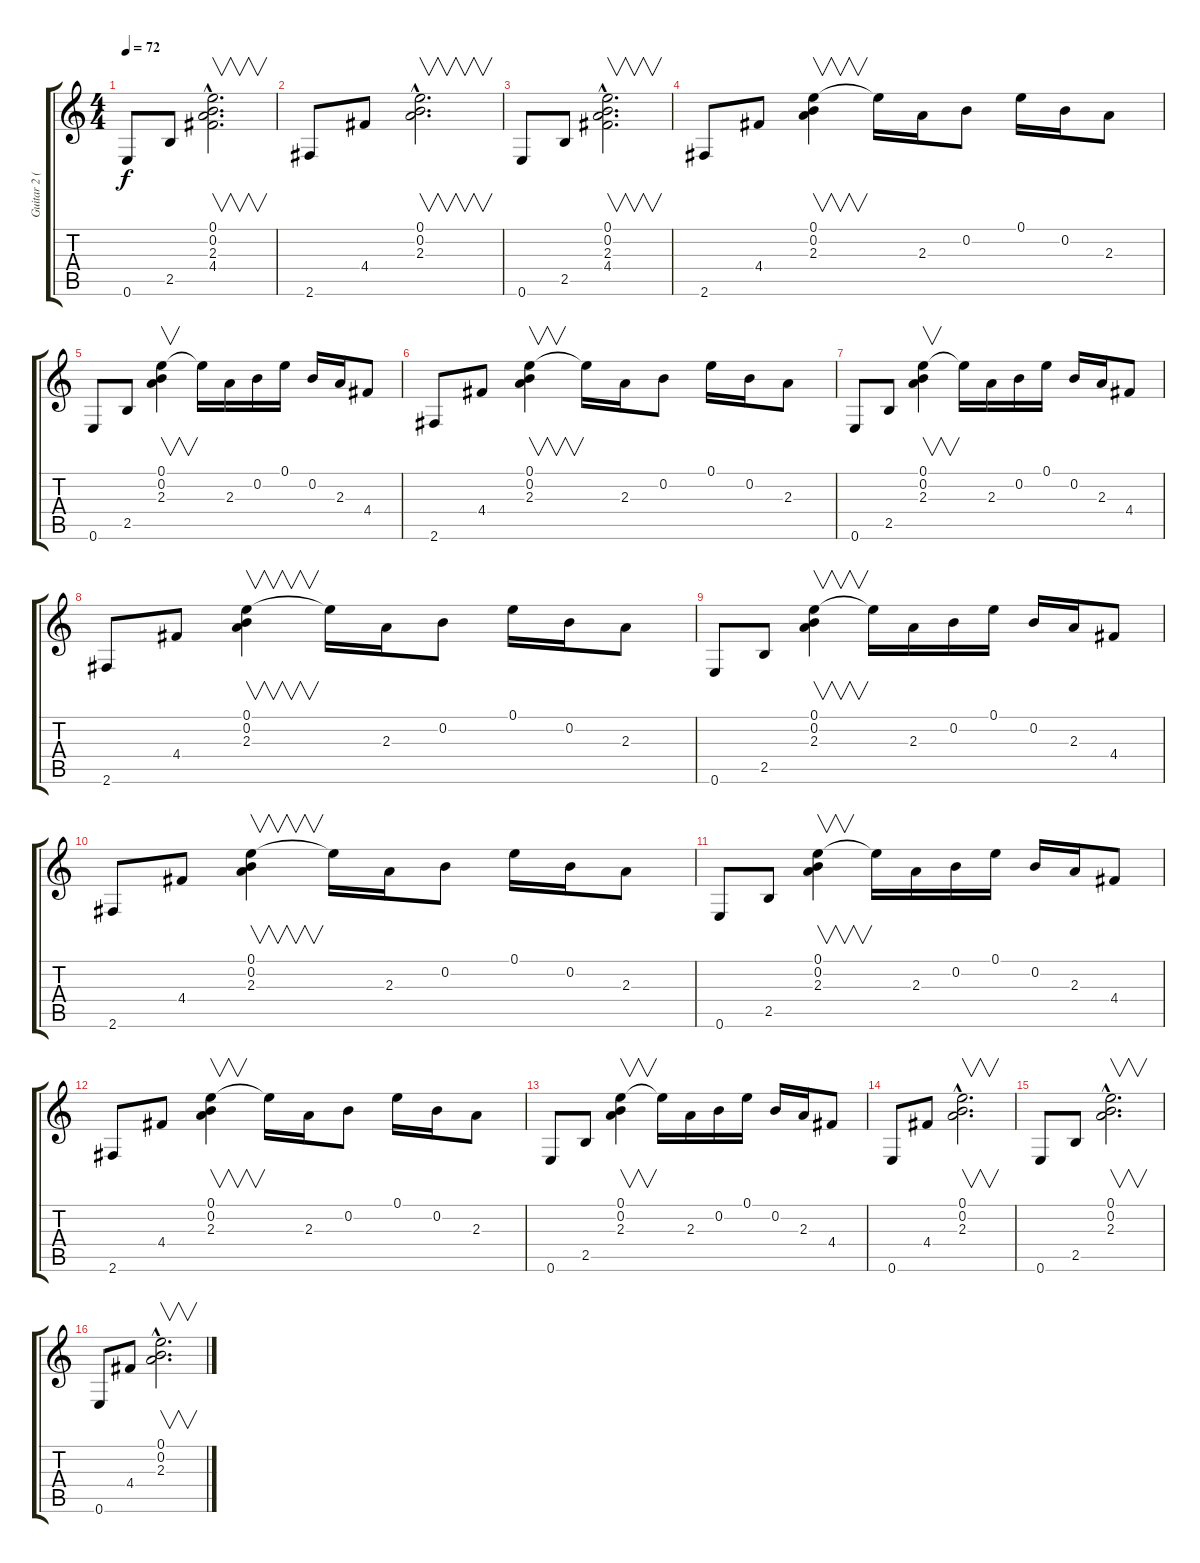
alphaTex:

\track ("Guitar 2 (Rhythm)" "Guitar 2 (") {instrument distortionguitar}
\staff {score tabs}
\tuning (E4 B3 G3 D3 A2 E2) {hide}
\ts (4 4)
\tempo 72
\clef g2
\ks c
0.6.8{dy f} 2.5.8 (0.1{hac} 0.2{hac} 2.3{hac} 4.4{hac}).2{v d} |
2.6.8 4.4.8 (0.1{hac} 0.2{hac} 2.3{hac}).2{v d} |
0.6.8 2.5.8 (0.1{hac} 0.2{hac} 2.3{hac} 4.4{hac}).2{v d} |
2.6.8 4.4.8 (0.1 0.2 2.3).4{v} 0.1{t}.16 2.3.16 0.2.8 0.1.16 0.2.16 2.3.8 |
0.6.8 2.5.8 (0.1 0.2 2.3).4{v} 0.1{t}.16 2.3.16 0.2.16 0.1.16 0.2.16 2.3.16 4.4.8 |
2.6.8 4.4.8 (0.1 0.2 2.3).4{v} 0.1{t}.16 2.3.16 0.2.8 0.1.16 0.2.16 2.3.8 |
0.6.8 2.5.8 (0.1 0.2 2.3).4{v} 0.1{t}.16 2.3.16 0.2.16 0.1.16 0.2.16 2.3.16 4.4.8 |
2.6.8 4.4.8 (0.1 0.2 2.3).4{v} 0.1{t}.16 2.3.16 0.2.8 0.1.16 0.2.16 2.3.8 |
0.6.8 2.5.8 (0.1 0.2 2.3).4{v} 0.1{t}.16 2.3.16 0.2.16 0.1.16 0.2.16 2.3.16 4.4.8 |
2.6.8 4.4.8 (0.1 0.2 2.3).4{v} 0.1{t}.16 2.3.16 0.2.8 0.1.16 0.2.16 2.3.8 |
0.6.8 2.5.8 (0.1 0.2 2.3).4{v} 0.1{t}.16 2.3.16 0.2.16 0.1.16 0.2.16 2.3.16 4.4.8 |
2.6.8 4.4.8 (0.1 0.2 2.3).4{v} 0.1{t}.16 2.3.16 0.2.8 0.1.16 0.2.16 2.3.8 |
0.6.8 2.5.8 (0.1 0.2 2.3).4{v} 0.1{t}.16 2.3.16 0.2.16 0.1.16 0.2.16 2.3.16 4.4.8 |
0.6.8 4.4.8 (0.1{hac} 0.2{hac} 2.3{hac}).2{v d} |
0.6.8 2.5.8 (0.1{hac} 0.2{hac} 2.3{hac}).2{v d} |
0.6.8 4.4.8 (0.1{hac} 0.2{hac} 2.3{hac}).2{v d}
